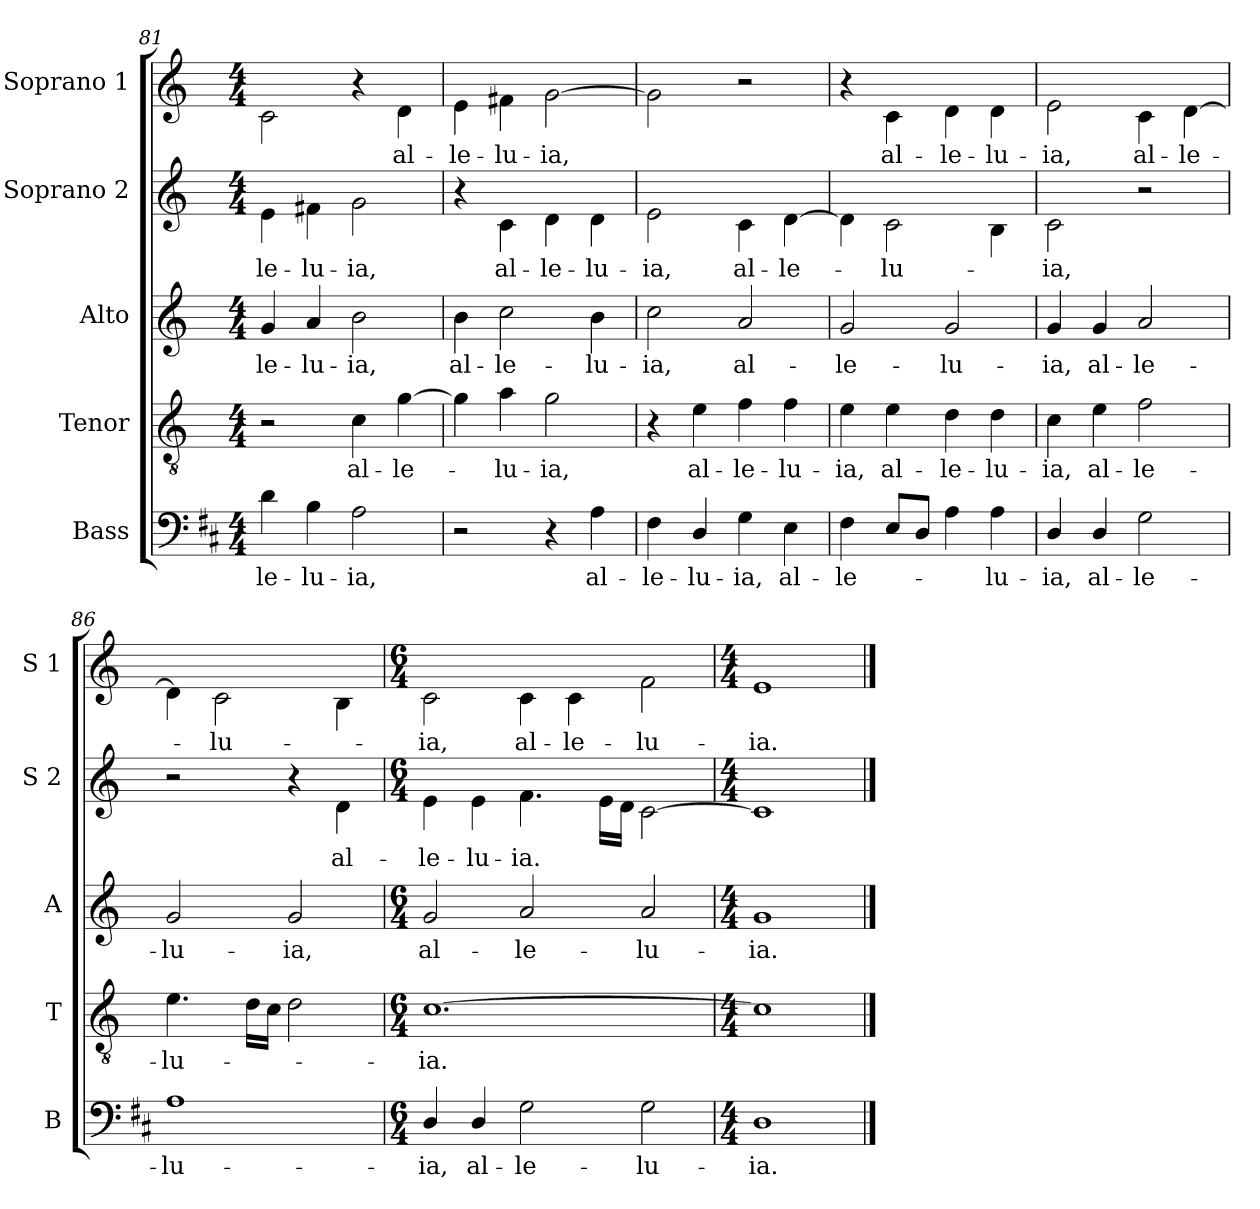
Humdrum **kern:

**kern	**text	**kern	**text	**kern	**text	**kern	**text	**kern	**text
*part5	*part5	*part4	*part4	*part3	*part3	*part2	*part2	*part1	*part1
*staff5	*staff5	*staff4	*staff4	*staff3	*staff3	*staff2	*staff2	*staff1	*staff1
*I"Bass	*	*I"Tenor	*	*I"Alto	*	*I"Soprano 2	*	*I"Soprano 1	*
*I'B	*	*I'T	*	*I'A	*	*I'S 2	*	*I'S 1	*
*clefF4	*	*clefGv2	*	*clefG2	*	*clefG2	*	*clefG2	*
*ITrd1c2	*	*	*	*	*	*ITrd-7c-12	*	*ITrd-7c-12	*
*k[]	*	*k[]	*	*k[]	*	*k[]	*	*k[]	*
*C:	*	*C:	*	*C:	*	*C:	*	*C:	*
*M4/4	*	*M4/4	*	*M4/4	*	*M4/4	*	*M4/4	*
=81	=81	=81	=81	=81	=81	=81	=81	=81	=81
4c\	-le-	2r	.	4g/	-le-	4ee\	-le-	2cc\	.
4A\	-lu-	.	.	4a/	-lu-	4ff#X\	-lu-	.	.
2G\	-ia,	4c\	al-	2b\	-ia,	2gg\	-ia,	4r	.
.	.	[4g\	-le-	.	.	.	.	4dd\	al-
!!LO:LB:g=z
=82	=82	=82	=82	=82	=82	=82	=82	=82	=82
2r	.	4g\]	.	4b\	al-	4r	.	4ee\	-le-
.	.	4a\	-lu-	2cc\	-le-	4cc\	al-	4ff#X\	-lu-
4r	.	2g\	-ia,	.	.	4dd\	-le-	[2gg\	-ia,
4G\	al-	.	.	4b\	-lu-	4dd\	-lu-	.	.
=83	=83	=83	=83	=83	=83	=83	=83	=83	=83
4E\	-le-	4r	.	2cc\	-ia,	2ee\	-ia,	2gg\]	.
4C/	-lu-	4e\	al-	.	.	.	.	.	.
4F\	-ia,	4f\	-le-	2a/	al-	4cc\	al-	2r	.
4D\	al-	4f\	-lu-	.	.	[4dd\	-le-	.	.
=84	=84	=84	=84	=84	=84	=84	=84	=84	=84
4E\	-le-	4e\	-ia,	2g/	-le-	4dd\]	.	4r	.
8D/L	.	4e\	al-	.	.	2cc\	-lu-	4cc\	al-
8C/J	.	.	.	.	.	.	.	.	.
4G\	.	4d\	-le-	2g/	-lu-	.	.	4dd\	-le-
4G\	-lu-	4d\	-lu-	.	.	4b\	.	4dd\	-lu-
=85	=85	=85	=85	=85	=85	=85	=85	=85	=85
4C/	-ia,	4c\	-ia,	4g/	-ia,	2cc\	-ia,	2ee\	-ia,
4C/	al-	4e\	al-	4g/	al-	.	.	.	.
2F\	-le-	2f\	-le-	2a/	-le-	2r	.	4cc\	al-
.	.	.	.	.	.	.	.	[4dd\	-le-
=86	=86	=86	=86	=86	=86	=86	=86	=86	=86
1G	-lu-	4.e\	-lu-	2g/	-lu-	2r	.	4dd\]	.
.	.	.	.	.	.	.	.	2cc\	-lu-
.	.	16d\LL	.	.	.	.	.	.	.
.	.	16c\JJ	.	.	.	.	.	.	.
.	.	2d\	.	2g/	-ia,	4r	.	.	.
.	.	.	.	.	.	4dd\	al-	4b\	.
=87	=87	=87	=87	=87	=87	=87	=87	=87	=87
*M6/4	*	*M6/4	*	*M6/4	*	*M6/4	*	*M6/4	*
4C/	-ia,	[1.c	-ia.	2g/	al-	4ee\	-le-	2cc\	-ia,
4C/	al-	.	.	.	.	4ee\	-lu-	.	.
2F\	-le-	.	.	2a/	-le-	4.ff\	-ia.	4cc\	al-
.	.	.	.	.	.	.	.	4cc\	-le-
.	.	.	.	.	.	16ee\LL	.	.	.
.	.	.	.	.	.	16dd\JJ	.	.	.
2F\	-lu-	.	.	2a/	-lu-	[2cc\	.	2ff\	-lu-
=88	=88	=88	=88	=88	=88	=88	=88	=88	=88
*M4/4	*	*M4/4	*	*M4/4	*	*M4/4	*	*M4/4	*
1C	-ia.	1c]	.	1g	-ia.	1cc]	.	1ee	-ia.
==	==	==	==	==	==	==	==	==	==
*-	*-	*-	*-	*-	*-	*-	*-	*-	*-
